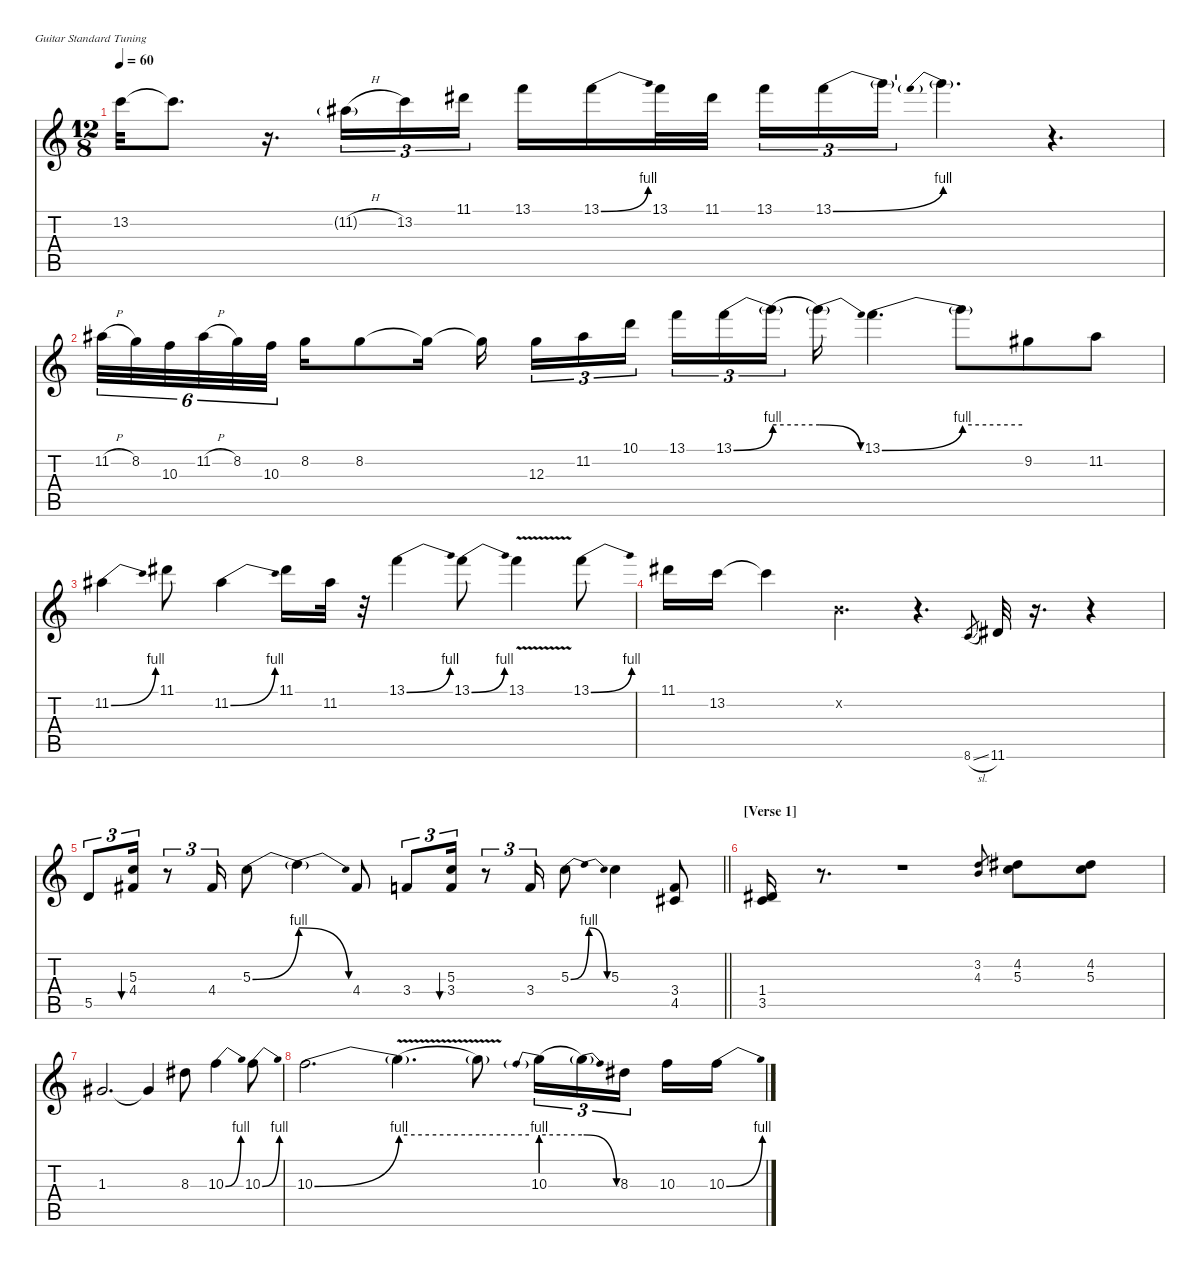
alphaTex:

\defaultSystemsLayout 4
\hideDynamics
\bracketExtendMode nobrackets
\singleTrackTrackNamePolicy hidden
\multiTrackTrackNamePolicy hidden
\otherSystemsTrackNameOrientation horizontal
\track ("OverDub" "od.guit.") {mute instrument overdrivenguitar}
\staff {score tabs}
\tuning (E4 B3 G3 D3 A2 E2)
\ts (12 8)
\tempo 60
\clef g2
\ks c
13.2.32{dy f beam Down} 13.2{t}.8{d beam Down} r.16{d beam Down} 11.2{h g acc #}.16{tu (3 2) dy p beam Down} 13.2.16{tu (3 2) beam Down} 11.1{acc #}.16{tu (3 2) dy mp beam Down} 13.1.16{dy p beam Down} 13.1{be (bend 0 0 12.999999599999999 4)}.16{beam Down} 13.1.32{dy f beam Down} 11.1{acc #}.32{dy p beam Down} 13.1.16{tu (3 2) dy mp beam Down} 13.1{be (bend 0 0 60 4)}.16{tu (3 2) beam Down} 13.1{t}.16{tu (3 2) dy f beam Down} 13.1{be (prebend 0 4 60 4) t}.4{d beam Down} r.4{d beam Down} |
11.2{h acc #}.32{tu (6 4) dy fff instrument overdrivenguitar beam Down} 8.2.32{tu (6 4) beam Down} 10.3.32{tu (6 4) beam Down} 11.2{h acc #}.32{tu (6 4) beam Down} 8.2.32{tu (6 4) beam Down} 10.3.32{tu (6 4) beam Down} 8.2.16{beam Down} 8.2.8{beam Down} 8.2{t}.16{dy mf beam Down} 8.2{t}.16{dy fff beam Down} 12.3.16{tu (3 2) beam Down} 11.2{acc #}.16{tu (3 2) beam Down} 10.1.16{tu (3 2) beam Down} 13.1.16{tu (3 2) beam Down} 13.1{be (bend 0 0 60 4)}.16{tu (3 2) beam Down} 13.1{be (hold 0 4 60 4) t}.16{tu (3 2) dy f beam Down} 13.1{be (release 0 4 60 0) t}.16{beam Down} 13.1{be (bend 0 0 60 4)}.4{d dy fff beam Down} 13.1{be (hold 0 4 60 4) t}.8{beam Down} 9.2{acc #}.8{beam Down} 11.2{acc #}.8{beam Down} |
11.2{be (bend 0 0 30 4) acc #}.4{beam Down} 11.1{acc #}.8{beam Down} 11.2{be (bend 0 0 30 4) acc #}.4{beam Down} 11.1{acc #}.16{beam Down} 11.2{acc #}.32{beam Down} r.32{beam Down} 13.1{be (bend 0 0 30 4)}.4{beam Down} 13.1{be (bend 0 0 30 4)}.8{beam Down} 13.1{v}.4{beam Down} 13.1{be (bend 0 0 30 4)}.8{beam Down} |
11.1{acc #}.16{beam Down} 13.2.16{beam Down} 13.2{t}.4{beam Down} 0.2{x}.4{d dy ppp beam Down} r.4{d beam Down} 8.6{sl}.8{gr dy mp beam Up} 11.6{acc #}.32{dy p beam Up} r.16{d beam Up} r.4{beam Up} |
\barLineRight lightlight
5.5.8{tu (3 2) dy f beam Up} (5.3 4.4{acc #}).16{tu (3 2) bu 480 dy mf beam Up} r.8{tu (3 2) beam Up} 4.4{acc #}.16{tu (3 2) dy f beam Up} 5.3{be (bend 0 0 60 4)}.8{dy mf beam Down} 5.3{be (release 0 4 60 0) t}.4{dy f beam Down} 4.4{acc #}.8{beam Up} 3.4.8{tu (3 2) beam Up} (5.3 3.4).16{tu (3 2) bu 240 dy mf beam Up} r.8{tu (3 2) beam Up} 3.4.16{tu (3 2) dy f beam Up} 5.3{be (bendrelease 0 0 15 4 30 4 45 0)}.8{dy mf beam Down} 5.3.4{dy f beam Down} (3.4 4.5{acc #}).8{beam Up} |
\section ("" "[Verse 1]")
(1.4{acc #} 3.5).16{dy mf instrument electricguitarclean beam Up} r.8{d beam Up} r.1{beam Down} (3.2 4.3).8{gr dy ppp beam Up} (4.2{acc #} 5.3).8{dy mf beam Down} (4.2{acc #} 5.3).8{beam Down} |
1.3{acc #}.2{d beam Up} 1.3{t acc #}.4{dy f beam Up} 8.3{acc #}.8{dy p beam Down} 10.3{be (bend 0 0 30 4)}.4{dy mp beam Down} 10.3{be (bend 0 0 30 4)}.8{dy mf beam Down} |
10.3{be (bend 0 0 60 4)}.2{d dy f beam Down} 10.3{be (hold 0 4 60 4) v t}.4{d beam Down} 10.3{be (hold 0 4 60 4) t}.8{beam Down} 10.3{be (prebend 0 4 60 4)}.16{tu (3 2) dy mf beam Down} 10.3{be (release 0 4 60 0) t}.16{tu (3 2) dy f beam Down} 8.3{acc #}.16{tu (3 2) dy mf beam Down} 10.3.16{beam Down} 10.3{be (bend 0 0 30 4)}.16{dy mp beam Down}
